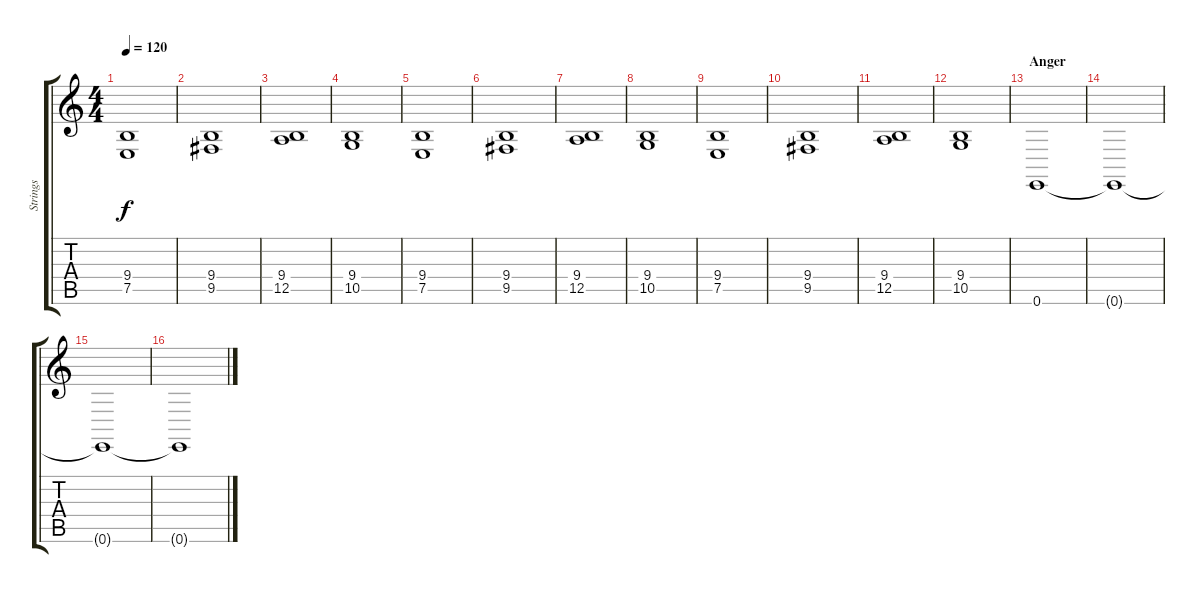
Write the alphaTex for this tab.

\track ("Strings" "Strings") {instrument stringensemble1}
\staff {score tabs}
\tuning (E4 B3 G3 D3 A2 E2) {hide}
\ts (4 4)
\tempo 120
\clef g2
\ks c
(9.4 7.5).1{dy f} |
(9.4 9.5).1 |
(9.4 12.5).1 |
(9.4 10.5).1 |
(9.4 7.5).1 |
(9.4 9.5).1 |
(9.4 12.5).1 |
(9.4 10.5).1 |
(9.4 7.5).1 |
(9.4 9.5).1 |
(9.4 12.5).1 |
(9.4 10.5).1 |
\section ("" "Anger")
0.6.1 |
0.6{t}.1 |
0.6{t}.1 |
0.6{t}.1
